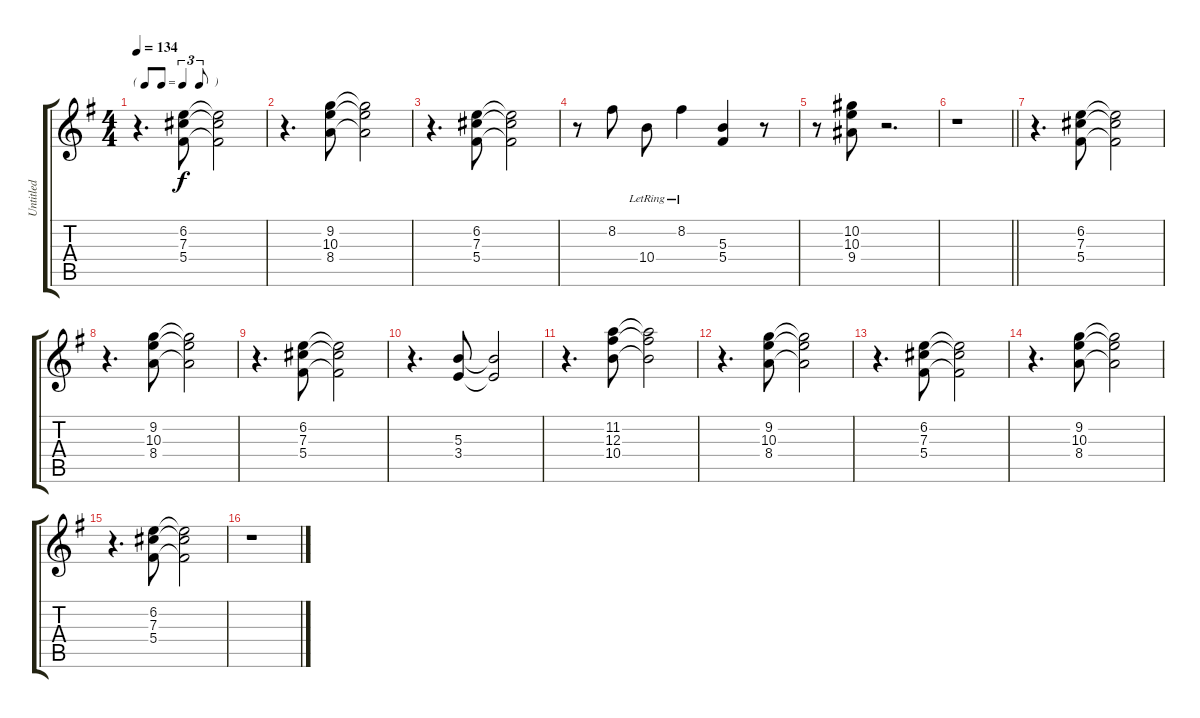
\track ("Untitled" "Untitled") {instrument electricguitarjazz}
\staff {score tabs}
\tuning (Eb4 Bb3 Gb3 Db3 Ab2 Eb2) {hide}
\ts (4 4)
\tf triplet8th
\tempo 134
\clef g2
\ks g
r.4{d dy f} (6.2 7.3 5.4).8 (6.2{t} 7.3{t} 5.4{t}).2 |
r.4{d} (9.2 10.3 8.4).8 (9.2{t} 10.3{t} 8.4{t}).2 |
r.4{d} (6.2 7.3 5.4).8 (6.2{t} 7.3{t} 5.4{t}).2 |
r.8 8.2.8 10.4{lr}.8 8.2{lr}.4 (5.3 5.4).4 r.8 |
r.8 (10.2 10.3 9.4).8 r.2{d} |
\barLineRight lightlight
r.1 |
r.4{d} (6.2 7.3 5.4).8 (6.2{t} 7.3{t} 5.4{t}).2 |
r.4{d} (9.2 10.3 8.4).8 (9.2{t} 10.3{t} 8.4{t}).2 |
r.4{d} (6.2 7.3 5.4).8 (6.2{t} 7.3{t} 5.4{t}).2 |
r.4{d} (5.3 3.4).8 (5.3{t} 3.4{t}).2 |
r.4{d} (11.2 12.3 10.4).8 (11.2{t} 12.3{t} 10.4{t}).2 |
r.4{d} (9.2 10.3 8.4).8 (9.2{t} 10.3{t} 8.4{t}).2 |
r.4{d} (6.2 7.3 5.4).8 (6.2{t} 7.3{t} 5.4{t}).2 |
r.4{d} (9.2 10.3 8.4).8 (9.2{t} 10.3{t} 8.4{t}).2 |
r.4{d} (6.2 7.3 5.4).8 (6.2{t} 7.3{t} 5.4{t}).2 |
r.1
